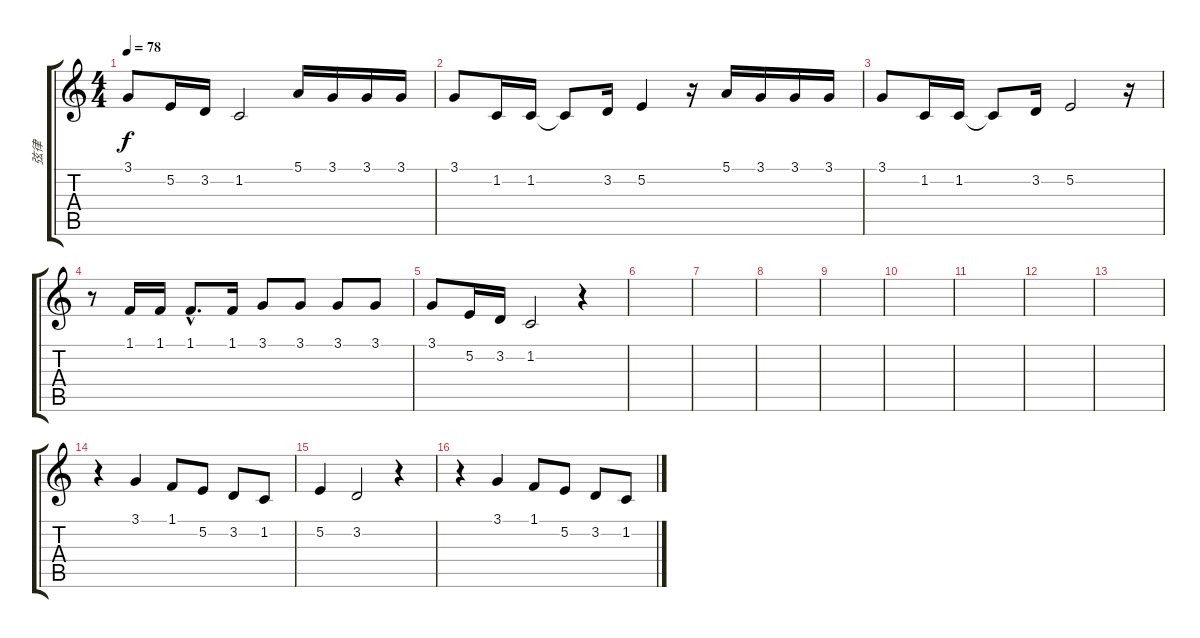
\track ("弦律" "弦律") {instrument voiceoohs}
\staff {score tabs}
\tuning (E4 B3 G3 D3 A2 E2) {hide}
\ts (4 4)
\tempo 78
\clef g2
\ks c
3.1.8{dy f} 5.2.16 3.2.16 1.2.2 5.1.16 3.1.16 3.1.16 3.1.16 |
3.1.8 1.2.16 1.2.16 1.2{t}.8 3.2.16 5.2.4 r.16 5.1.16 3.1.16 3.1.16 3.1.16 |
3.1.8 1.2.16 1.2.16 1.2{t}.8 3.2.16 5.2.2 r.16 |
r.8 1.1.16 1.1.16 1.1{hac}.8{d} 1.1.16 3.1.8 3.1.8 3.1.8 3.1.8 |
3.1.8 5.2.16 3.2.16 1.2.2 r.4 |
|
|
|
|
|
|
|
|
r.4 3.1.4 1.1.8 5.2.8 3.2.8 1.2.8 |
5.2.4 3.2.2 r.4 |
r.4 3.1.4 1.1.8 5.2.8 3.2.8 1.2.8
